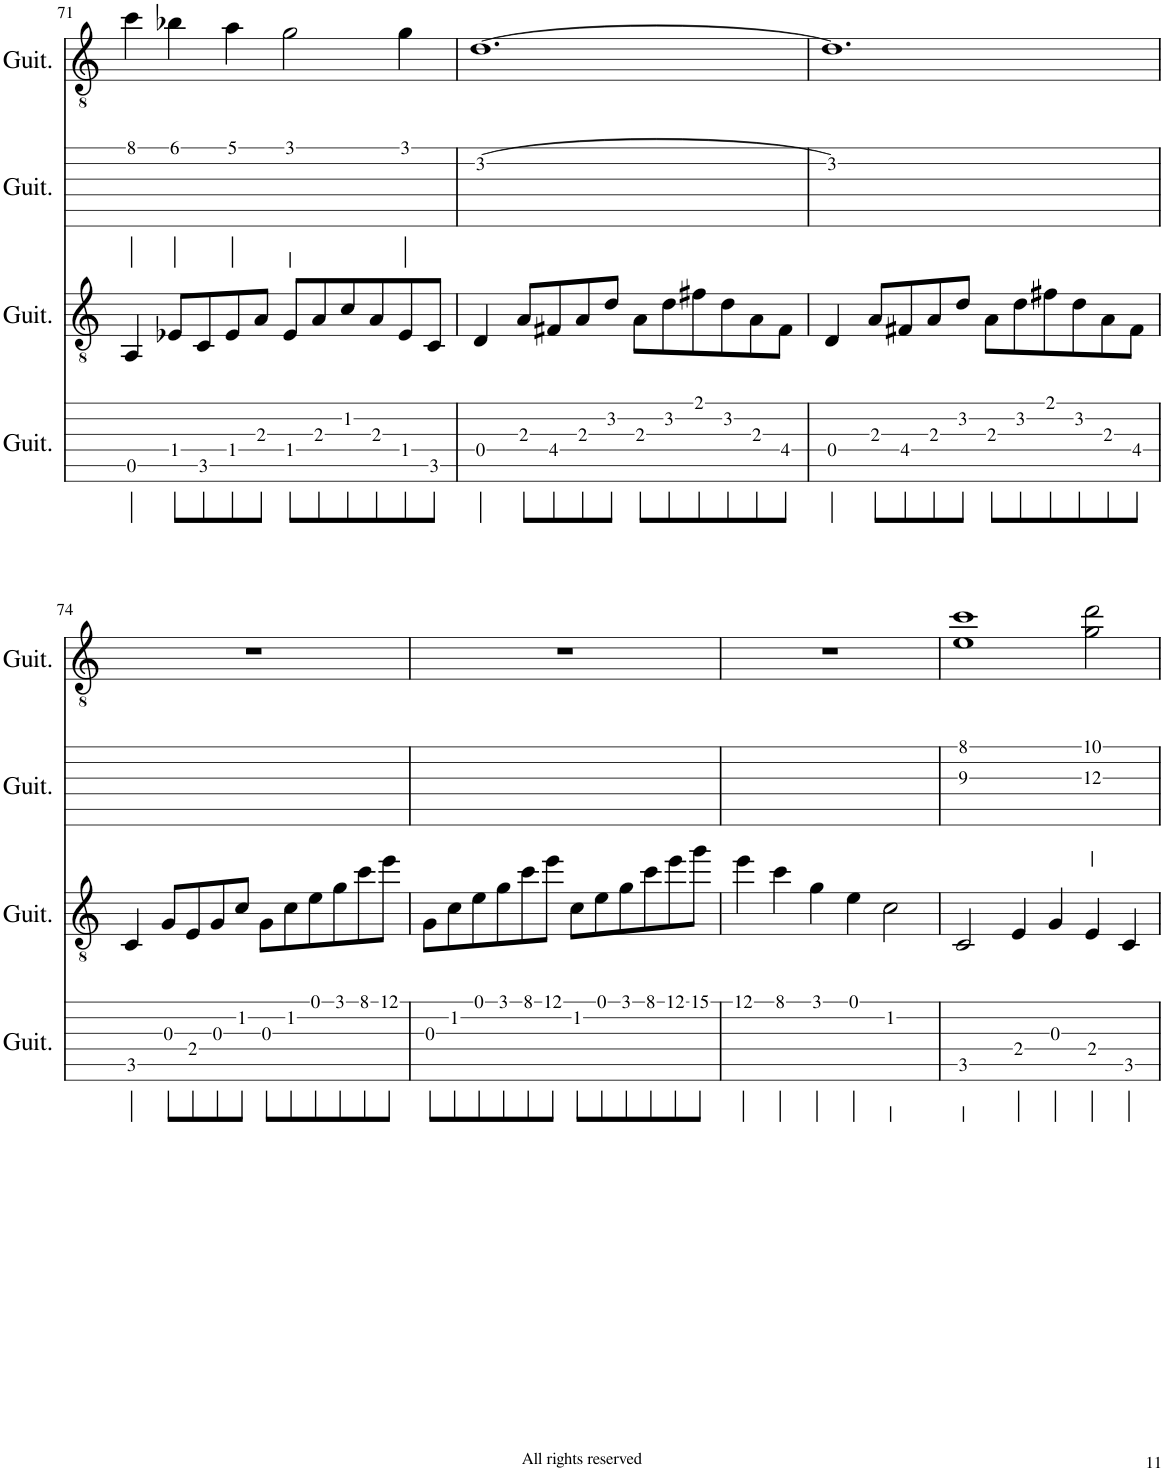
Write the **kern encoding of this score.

**kern	**kern	**kern	**kern
*part4	*part3	*part2	*part1
*staff4	*staff3	*staff2	*staff1
*I"Classical Guitar	*I"Classical Guitar	*I"Acoustic Guitar	*I"Acoustic Guitar
*I'Guit.	*I'Guit.	*I'Guit.	*I'Guit.
!!LO:PB:g=z
*	*clefGv2	*	*clefGv2
*k[]	*k[]	*k[]	*k[]
*M6/4	*M6/4	*M6/4	*M6/4
=71	=71	=71	=71
4AA\	4AA/	4cc\	4cc\
8E-X\L	8E-X/L	4b-X\	4b-X\
8C\	8C/	.	.
8E-\	8E-/	4a\	4a\
8A\J	8A/J	.	.
8E-\L	8E-/L	2g\	2g\
8A\	8A/	.	.
8c\	8c/	.	.
8A\	8A/	.	.
8E-\	8E-/	4g\	4g\
8C\J	8C/J	.	.
=72	=72	=72	=72
4D\	4D/	[1.d	[1.d
8A\L	8A/L	.	.
8F#X\	8F#X/	.	.
8A\	8A/	.	.
8d\J	8d/J	.	.
8A\L	8A\L	.	.
8d\	8d\	.	.
8f#X\	8f#X\	.	.
8d\	8d\	.	.
8A\	8A\	.	.
8F#\J	8F#\J	.	.
=73	=73	=73	=73
4D\	4D/	1.d]	1.d]
8A\L	8A/L	.	.
8F#X\	8F#X/	.	.
8A\	8A/	.	.
8d\J	8d/J	.	.
8A\L	8A\L	.	.
8d\	8d\	.	.
8f#X\	8f#X\	.	.
8d\	8d\	.	.
8A\	8A\	.	.
8F#\J	8F#\J	.	.
!!LO:LB:g=z
=74	=74	=74	=74
4C\	4C/	1.r	1.r
8G\L	8G/L	.	.
8E\	8E/	.	.
8G\	8G/	.	.
8c\J	8c/J	.	.
8G\L	8G\L	.	.
8c\	8c\	.	.
8e\	8e\	.	.
8g\	8g\	.	.
8cc\	8cc\	.	.
8ee\J	8ee\J	.	.
=75	=75	=75	=75
8G\L	8G\L	1.r	1.r
8c\	8c\	.	.
8e\	8e\	.	.
8g\	8g\	.	.
8cc\	8cc\	.	.
8ee\J	8ee\J	.	.
8c\L	8c\L	.	.
8e\	8e\	.	.
8g\	8g\	.	.
8cc\	8cc\	.	.
8ee\	8ee\	.	.
8gg\J	8gg\J	.	.
=76	=76	=76	=76
4ee\	4ee\	1.r	1.r
4cc\	4cc\	.	.
4g\	4g\	.	.
4e\	4e\	.	.
2c\	2c\	.	.
=77	=77	=77	=77
2C\	2C/	1e 1cc	1e 1cc
4E\	4E/	.	.
4G\	4G/	.	.
4E\	4E/	2g\ 2dd\	2g\ 2dd\
4C\	4C/	.	.
=	=	=	=
*-	*-	*-	*-
